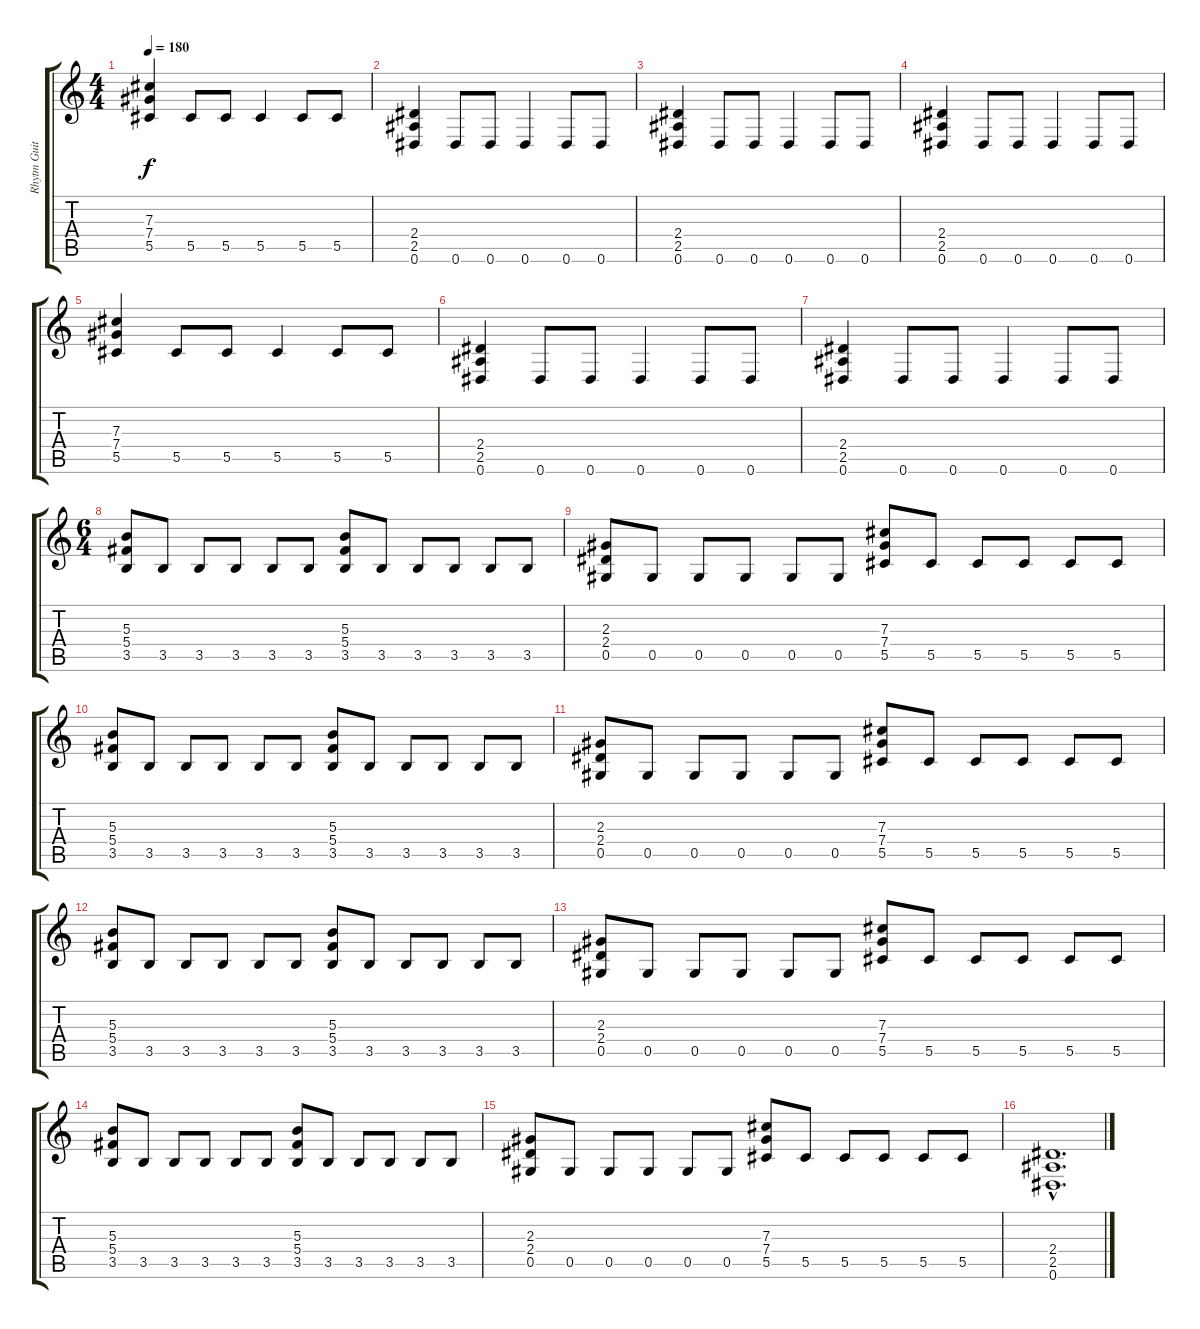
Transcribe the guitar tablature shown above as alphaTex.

\track ("Rhytm Guitar" "Rhytm Guit") {instrument distortionguitar}
\staff {score tabs}
\tuning (Eb4 Bb3 Gb3 Db3 Ab2 Eb2) {hide}
\ts (4 4)
\tempo 180
\clef g2
\ks c
(7.3 7.4 5.5).4{dy f} 5.5.8 5.5.8 5.5.4 5.5.8 5.5.8 |
(2.4 2.5 0.6).4 0.6.8 0.6.8 0.6.4 0.6.8 0.6.8 |
(2.4 2.5 0.6).4 0.6.8 0.6.8 0.6.4 0.6.8 0.6.8 |
(2.4 2.5 0.6).4 0.6.8 0.6.8 0.6.4 0.6.8 0.6.8 |
(7.3 7.4 5.5).4 5.5.8 5.5.8 5.5.4 5.5.8 5.5.8 |
(2.4 2.5 0.6).4 0.6.8 0.6.8 0.6.4 0.6.8 0.6.8 |
(2.4 2.5 0.6).4 0.6.8 0.6.8 0.6.4 0.6.8 0.6.8 |
\ts (6 4)
(5.3 5.4 3.5).8 3.5.8 3.5.8 3.5.8 3.5.8 3.5.8 (5.3 5.4 3.5).8 3.5.8 3.5.8 3.5.8 3.5.8 3.5.8 |
(2.3 2.4 0.5).8 0.5.8 0.5.8 0.5.8 0.5.8 0.5.8 (7.3 7.4 5.5).8 5.5.8 5.5.8 5.5.8 5.5.8 5.5.8 |
(5.3 5.4 3.5).8 3.5.8 3.5.8 3.5.8 3.5.8 3.5.8 (5.3 5.4 3.5).8 3.5.8 3.5.8 3.5.8 3.5.8 3.5.8 |
(2.3 2.4 0.5).8 0.5.8 0.5.8 0.5.8 0.5.8 0.5.8 (7.3 7.4 5.5).8 5.5.8 5.5.8 5.5.8 5.5.8 5.5.8 |
(5.3 5.4 3.5).8 3.5.8 3.5.8 3.5.8 3.5.8 3.5.8 (5.3 5.4 3.5).8 3.5.8 3.5.8 3.5.8 3.5.8 3.5.8 |
(2.3 2.4 0.5).8 0.5.8 0.5.8 0.5.8 0.5.8 0.5.8 (7.3 7.4 5.5).8 5.5.8 5.5.8 5.5.8 5.5.8 5.5.8 |
(5.3 5.4 3.5).8 3.5.8 3.5.8 3.5.8 3.5.8 3.5.8 (5.3 5.4 3.5).8 3.5.8 3.5.8 3.5.8 3.5.8 3.5.8 |
(2.3 2.4 0.5).8 0.5.8 0.5.8 0.5.8 0.5.8 0.5.8 (7.3 7.4 5.5).8 5.5.8 5.5.8 5.5.8 5.5.8 5.5.8 |
(2.4{hac} 2.5{hac} 0.6{hac}).1{d}
